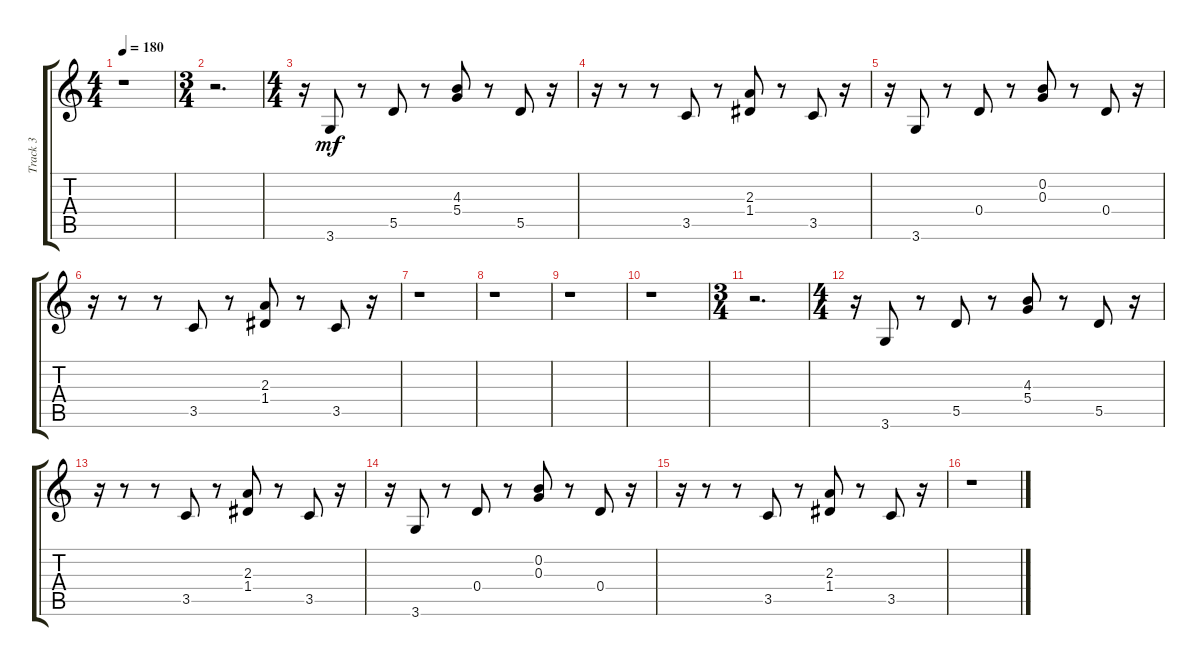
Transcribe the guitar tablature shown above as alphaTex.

\track ("Track 3" "Track 3") {instrument acousticguitarnylon}
\staff {score tabs}
\tuning (E4 B3 G3 D3 A2 E2) {hide}
\ts (4 4)
\tempo 180
\clef g2
\ks c
r.1{dy mf} |
\ts (3 4)
r.2{d} |
\ts (4 4)
r.16 3.6.8 r.8 5.5.8 r.8 (4.3 5.4).8 r.8 5.5.8 r.16 |
r.16 r.8 r.8 3.5.8 r.8 (2.3 1.4).8 r.8 3.5.8 r.16 |
r.16 3.6.8 r.8 0.4.8 r.8 (0.2 0.3).8 r.8 0.4.8 r.16 |
r.16 r.8 r.8 3.5.8 r.8 (2.3 1.4).8 r.8 3.5.8 r.16 |
r.1 |
r.1 |
r.1 |
r.1 |
\ts (3 4)
r.2{d} |
\ts (4 4)
r.16 3.6.8 r.8 5.5.8 r.8 (4.3 5.4).8 r.8 5.5.8 r.16 |
r.16 r.8 r.8 3.5.8 r.8 (2.3 1.4).8 r.8 3.5.8 r.16 |
r.16 3.6.8 r.8 0.4.8 r.8 (0.2 0.3).8 r.8 0.4.8 r.16 |
r.16 r.8 r.8 3.5.8 r.8 (2.3 1.4).8 r.8 3.5.8 r.16 |
r.1
